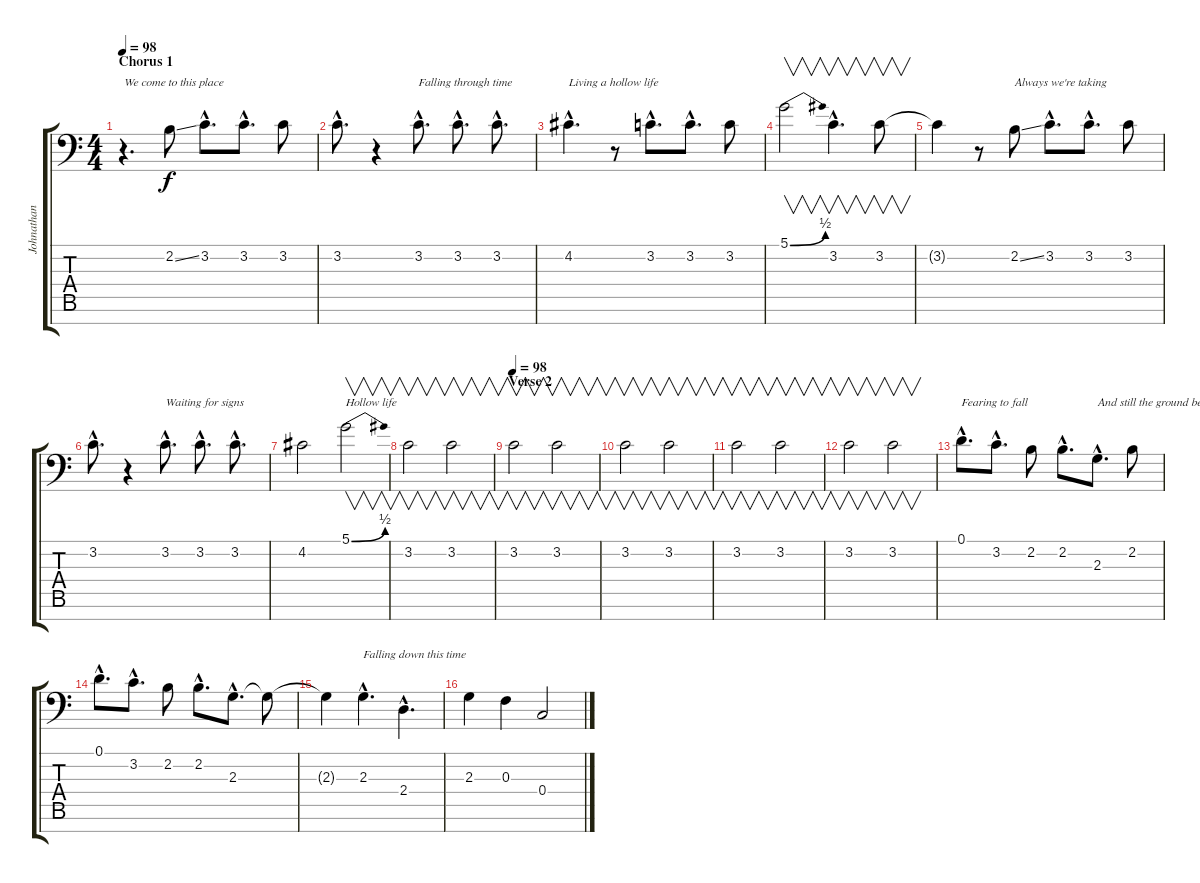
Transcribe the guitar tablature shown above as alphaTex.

\track ("Johnathan Davis - Vocals" "Johnathan ") {instrument stringensemble1}
\staff {score tabs}
\tuning (D4 A3 F3 C3 G2 D2 A1) {hide}
\ts (4 4)
\section ("" "Chorus 1")
\tempo 98
\clef f4
\ks c
r.4{d txt "We come to this place" dy f volume 16 instrument stringensemble1} 2.2{ss}.8 3.2{hac}.8{d} 3.2{hac}.8{d} 3.2.8 |
3.2{hac}.8{d} r.4 3.2{hac}.8{d txt "Falling through time "} 3.2{hac}.8{d} 3.2{hac}.8{d} |
4.2{hac}.4{d txt "Living a hollow life "} r.8 3.2{hac}.8{d} 3.2{hac}.8{d} 3.2.8 |
5.1{be (bend 0 0 60 2)}.2{v} 3.2{hac}.4{v d} 3.2.8{v} |
3.2{t}.4 r.8 2.2{ss}.8{txt "Always we're taking "} 3.2{hac}.8{d} 3.2{hac}.8{d} 3.2.8 |
3.2{hac}.8{d} r.4 3.2{hac}.8{d txt "Waiting for signs "} 3.2{hac}.8{d} 3.2{hac}.8{d} |
4.2.2 5.1{be (bend 0 0 60 2)}.2{v txt "Hollow life "} |
3.2.2{v} 3.2.2{v} |
\section ("" "Verse 2")
\tempo 98
3.2.2{v volume 8} 3.2.2{v volume 6} |
3.2.2{v} 3.2.2{v} |
3.2.2{v volume 6} 3.2.2{v} |
3.2.2{v} 3.2.2{v} |
0.1{hac}.8{d txt "Fearing to fall " volume 12 instrument stringensemble1} 3.2{hac}.8{d} 2.2.8 2.2{hac}.8{d} 2.3{hac}.8{d txt "And still the ground below me calls "} 2.2.8 |
0.1{hac}.8{d} 3.2{hac}.8{d} 2.2.8 2.2{hac}.8{d} 2.3{hac}.8{d} 2.3{t}.8 |
2.3{t}.4 2.3{hac}.4{d txt "Falling down this time "} 2.4{hac}.4{d} |
2.3.4 0.3.4 0.4.2
